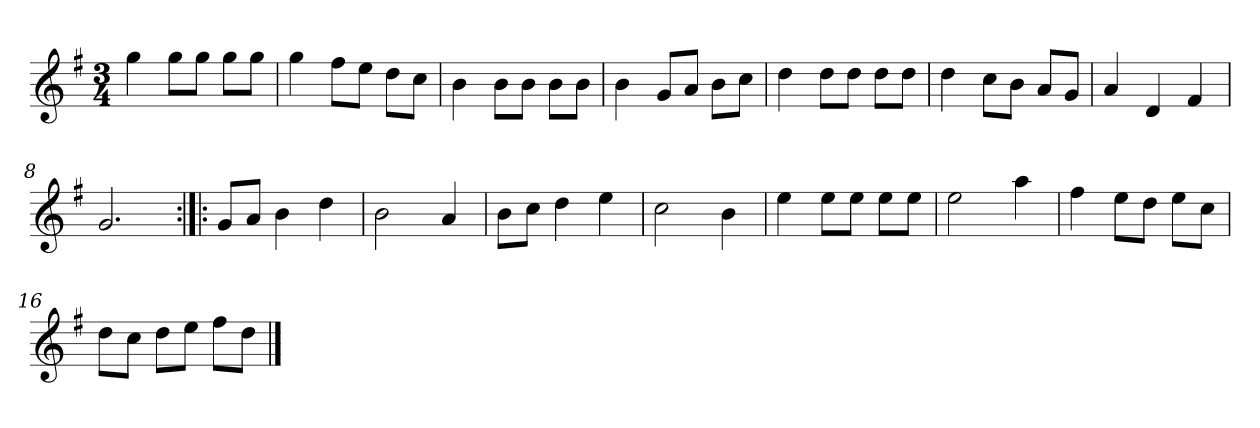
**kern
*part1
*staff1
*clefG2
*k[f#]
*G:
*M3/4
*MM120
=1
4gg
8gg\L
8gg\J
8gg\L
8gg\J
=2
4gg
8ff#\L
8ee\J
8dd\L
8cc\J
=3
4b
8b\L
8b\J
8b\L
8b\J
=4
4b
8g/L
8a/J
8b\L
8cc\J
=5
4dd
8dd\L
8dd\J
8dd\L
8dd\J
=6
4dd
8cc\L
8b\J
8a/L
8g/J
=7
4a
4d
4f#
=8
2.g
=9:|!|:
8g/L
8a/J
4b
4dd
=10
2b
4a
=11
8b\L
8cc\J
4dd
4ee
=12
2cc
4b
=13
4ee
8ee\L
8ee\J
8ee\L
8ee\J
=14
2ee
4aa
=15
4ff#
8ee\L
8dd\J
8ee\L
8cc\J
=16
8dd\L
8cc\J
8dd\L
8ee\J
8ff#\L
8dd\J
==
*-
